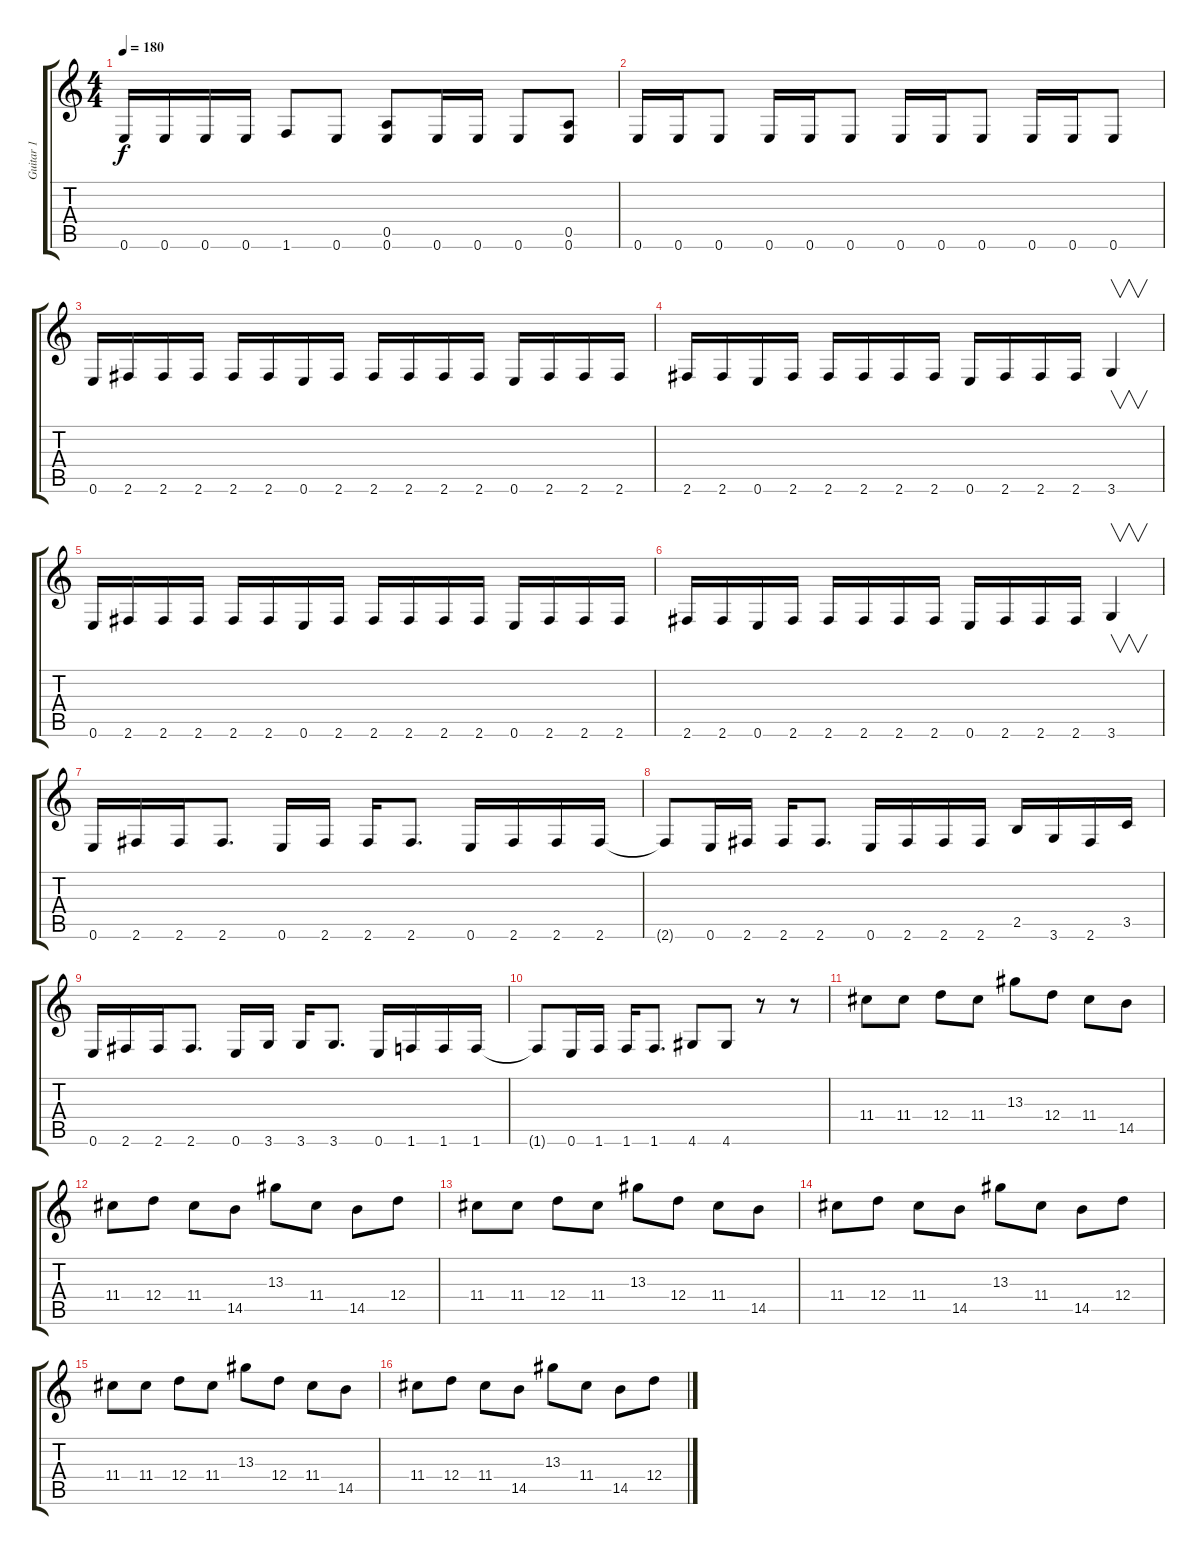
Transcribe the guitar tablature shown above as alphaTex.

\track ("Guitar 1" "Guitar 1") {instrument distortionguitar}
\staff {score tabs}
\tuning (E4 B3 G3 D3 A2 E2) {hide}
\ts (4 4)
\tempo 180
\clef g2
\ks c
0.6.16{dy f} 0.6.16 0.6.16 0.6.16 1.6.8 0.6.8 (0.5 0.6).8 0.6.16 0.6.16 0.6.8 (0.5 0.6).8 |
0.6.16 0.6.16 0.6.8 0.6.16 0.6.16 0.6.8 0.6.16 0.6.16 0.6.8 0.6.16 0.6.16 0.6.8 |
0.6.16 2.6.16 2.6.16 2.6.16 2.6.16 2.6.16 0.6.16 2.6.16 2.6.16 2.6.16 2.6.16 2.6.16 0.6.16 2.6.16 2.6.16 2.6.16 |
2.6.16 2.6.16 0.6.16 2.6.16 2.6.16 2.6.16 2.6.16 2.6.16 0.6.16 2.6.16 2.6.16 2.6.16 3.6.4{v} |
0.6.16 2.6.16 2.6.16 2.6.16 2.6.16 2.6.16 0.6.16 2.6.16 2.6.16 2.6.16 2.6.16 2.6.16 0.6.16 2.6.16 2.6.16 2.6.16 |
2.6.16 2.6.16 0.6.16 2.6.16 2.6.16 2.6.16 2.6.16 2.6.16 0.6.16 2.6.16 2.6.16 2.6.16 3.6.4{v} |
0.6.16 2.6.16 2.6.16 2.6.8{d} 0.6.16 2.6.16 2.6.16 2.6.8{d} 0.6.16 2.6.16 2.6.16 2.6.16 |
2.6{t}.8 0.6.16 2.6.16 2.6.16 2.6.8{d} 0.6.16 2.6.16 2.6.16 2.6.16 2.5.16 3.6.16 2.6.16 3.5.16 |
0.6.16 2.6.16 2.6.16 2.6.8{d} 0.6.16 3.6.16 3.6.16 3.6.8{d} 0.6.16 1.6.16 1.6.16 1.6.16 |
1.6{t}.8 0.6.16 1.6.16 1.6.16 1.6.8{d} 4.6.8 4.6.8 r.8 r.8 |
11.4.8 11.4.8 12.4.8 11.4.8 13.3.8 12.4.8 11.4.8 14.5.8 |
11.4.8 12.4.8 11.4.8 14.5.8 13.3.8 11.4.8 14.5.8 12.4.8 |
11.4.8 11.4.8 12.4.8 11.4.8 13.3.8 12.4.8 11.4.8 14.5.8 |
11.4.8 12.4.8 11.4.8 14.5.8 13.3.8 11.4.8 14.5.8 12.4.8 |
11.4.8 11.4.8 12.4.8 11.4.8 13.3.8 12.4.8 11.4.8 14.5.8 |
11.4.8 12.4.8 11.4.8 14.5.8 13.3.8 11.4.8 14.5.8 12.4.8
